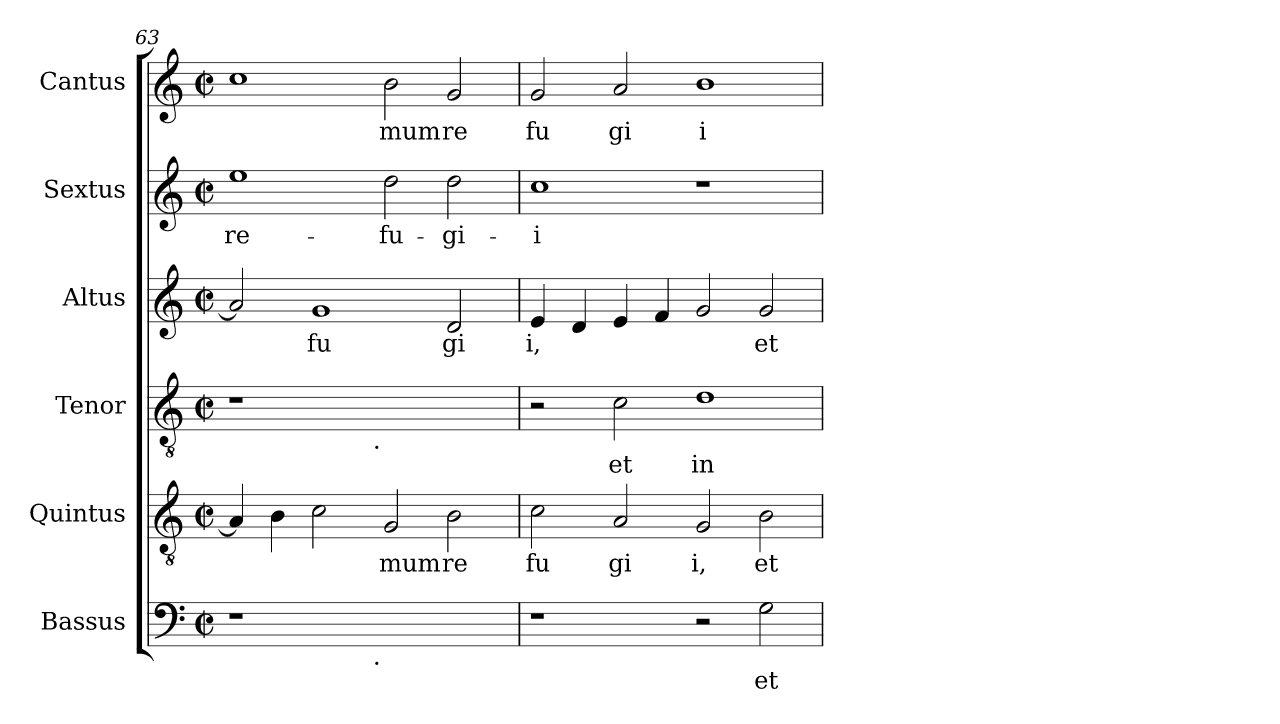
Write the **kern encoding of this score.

**kern	**text	**kern	**text	**kern	**text	**kern	**text	**kern	**text	**kern	**text
*part6	*part6	*part5	*part5	*part4	*part4	*part3	*part3	*part2	*part2	*part1	*part1
*staff6	*staff6	*staff5	*staff5	*staff4	*staff4	*staff3	*staff3	*staff2	*staff2	*staff1	*staff1
*I"Bassus	*	*I"Quintus	*	*I"Tenor	*	*I"Altus	*	*I"Sextus	*	*I"Cantus	*
*clefF4	*	*clefGv2	*	*clefGv2	*	*clefG2	*	*clefG2	*	*clefG2	*
*k[]	*	*k[]	*	*k[]	*	*k[]	*	*k[]	*	*k[]	*
*C:	*	*C:	*	*C:	*	*C:	*	*C:	*	*C:	*
*M2/2	*	*M2/2	*	*M2/2	*	*M2/2	*	*M2/2	*	*M2/2	*
*met(c|)	*	*met(c|)	*	*met(c|)	*	*met(c|)	*	*met(c|)	*	*met(c|)	*
=63	=63	=63	=63	=63	=63	=63	=63	=63	=63	=63	=63
!	!	!	!LO:LY:b:cj	!	!	!	!LO:LY:b:cj	!	!LO:LY:b:cj	!	!LO:LY:b:cj
*^	*	*	*	*^	*	*	*	*	*	*	*
1r	2ryy	.	4A/]	.	1r	2ryy	.	2a/]	.	1ee	re-	1cc	.
!	!	!	!	!LO:LY:b:cj	!	!	!	!	!	!	!	!	!
.	.	.	4B\	.	.	.	.	.	.	.	.	.	.
!	!	!	!	!LO:LY:b:cj	!	!	!	!	!LO:LY:b:cj	!	!	!	!
.	4...ryy	.	2c\	.	.	4...ryy	.	1g	fu	.	.	.	.
!	!	!	!	!	!	!LO:TX:b:t=.	!	!	!	!	!	!	!
!	!LO:TX:b:t=.	!	!	!	!	!	!	!	!	!	!	!	!
.	1ryy	.	.	.	.	1ryy	.	.	.	.	.	.	.
!	!	!	!	!LO:LY:b:cj	!	!	!	!	!	!	!LO:LY:b:cj	!	!LO:LY:b:cj
1ryy	.	.	2G/	mum	1ryy	.	.	.	.	2dd\	-fu-	2b\	mum
!	!	!	!	!LO:LY:b:cj	!	!	!	!	!LO:LY:b:cj	!	!LO:LY:b:cj	!	!LO:LY:b:cj
.	.	.	2B\	re	.	.	.	2d/	gi	2dd\	-gi-	2g/	re
.	32ryy	.	.	.	.	32ryy	.	.	.	.	.	.	.
=64	=64	=64	=64	=64	=64	=64	=64	=64	=64	=64	=64	=64	=64
!	!	!	!	!LO:LY:b:cj	!	!	!	!	!LO:LY:b:cj	!	!LO:LY:b:cj	!	!LO:LY:b:cj
*v	*v	*	*	*	*v	*v	*	*	*	*	*	*	*
1r	.	2c\	fu	2r	.	4e/	i,	1cc	-i	2g/	fu
!	!	!	!	!	!	!	!LO:LY:b:cj	!	!	!	!
.	.	.	.	.	.	4d/	.	.	.	.	.
!	!	!	!LO:LY:b:cj	!	!LO:LY:b:cj	!	!LO:LY:b:cj	!	!	!	!LO:LY:b:cj
.	.	2A/	gi	2c\	et	4e/	.	.	.	2a/	gi
!	!	!	!	!	!	!	!LO:LY:b:cj	!	!	!	!
.	.	.	.	.	.	4f/	.	.	.	.	.
!	!	!	!LO:LY:b:cj	!	!LO:LY:b:cj	!	!LO:LY:b:cj	!	!	!	!LO:LY:b:cj
2r	.	2G/	i,	1d	in	2g/	.	1r	.	1b	i
!	!LO:LY:b:cj	!	!LO:LY:b:cj	!	!	!	!LO:LY:b:cj	!	!	!	!
2G\	et	2B\	et	.	.	2g/	et	.	.	.	.
=	=	=	=	=	=	=	=	=	=	=	=
*-	*-	*-	*-	*-	*-	*-	*-	*-	*-	*-	*-
